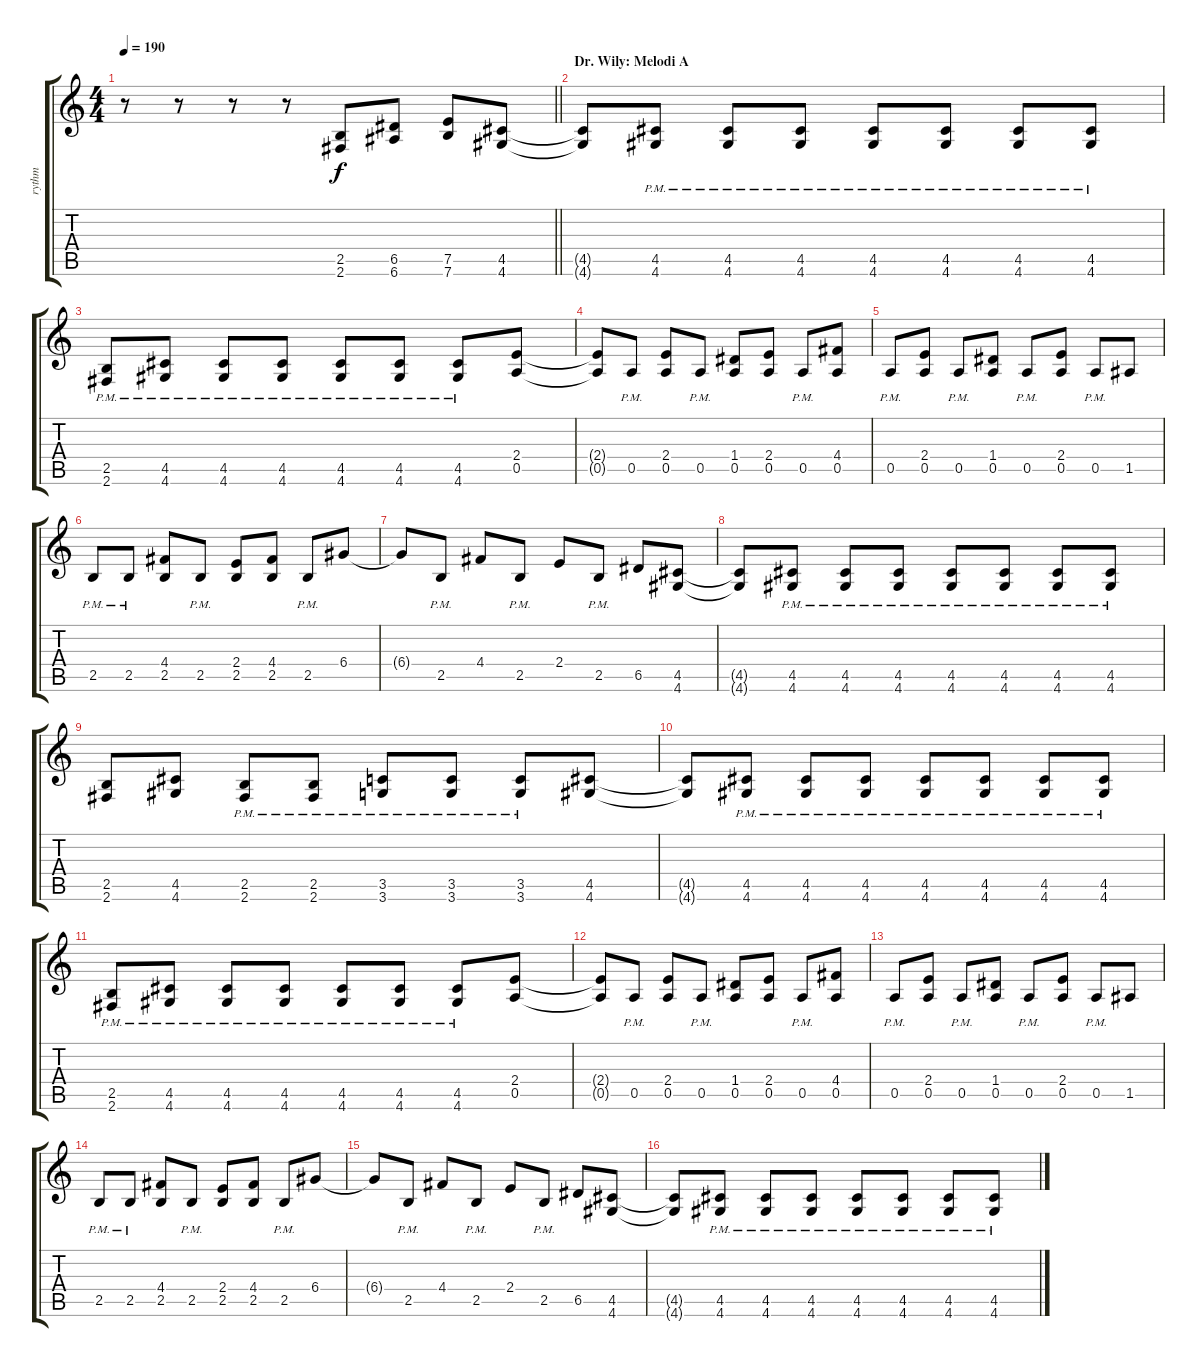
\track ("rythm" "rythm") {instrument distortionguitar}
\staff {score tabs}
\tuning (E4 B3 G3 D3 A2 E2) {hide}
\ts (4 4)
\tempo 190
\clef g2
\barLineRight lightlight
\ks c
r.8{dy f instrument distortionguitar} r.8 r.8 r.8 (2.5 2.6).8 (6.5 6.6).8 (7.5 7.6).8 (4.5 4.6).8 |
\section ("" "Dr. Wily: Melodi A")
(4.5{t} 4.6{t}).8 (4.5{pm} 4.6{pm}).8 (4.5{pm} 4.6{pm}).8 (4.5{pm} 4.6{pm}).8 (4.5{pm} 4.6{pm}).8 (4.5{pm} 4.6{pm}).8 (4.5{pm} 4.6{pm}).8 (4.5{pm} 4.6{pm}).8 |
(2.5{pm} 2.6{pm}).8 (4.5{pm} 4.6{pm}).8 (4.5{pm} 4.6{pm}).8 (4.5{pm} 4.6{pm}).8 (4.5{pm} 4.6{pm}).8 (4.5{pm} 4.6{pm}).8 (4.5{pm} 4.6{pm}).8 (2.4 0.5).8 |
(2.4{t} 0.5{t}).8 0.5{pm}.8 (2.4 0.5).8 0.5{pm}.8 (1.4 0.5).8 (2.4 0.5).8 0.5{pm}.8 (4.4 0.5).8 |
0.5{pm}.8 (2.4 0.5).8 0.5{pm}.8 (1.4 0.5).8 0.5{pm}.8 (2.4 0.5).8 0.5{pm}.8 1.5.8 |
2.5{pm}.8 2.5{pm}.8 (4.4 2.5).8 2.5{pm}.8 (2.4 2.5).8 (4.4 2.5).8 2.5{pm}.8 6.4.8 |
6.4{t}.8 2.5{pm}.8 4.4.8 2.5{pm}.8 2.4.8 2.5{pm}.8 6.5.8 (4.5 4.6).8 |
(4.5{t} 4.6{t}).8 (4.5{pm} 4.6{pm}).8 (4.5{pm} 4.6{pm}).8 (4.5{pm} 4.6{pm}).8 (4.5{pm} 4.6{pm}).8 (4.5{pm} 4.6{pm}).8 (4.5{pm} 4.6{pm}).8 (4.5{pm} 4.6{pm}).8 |
(2.5 2.6).8 (4.5 4.6).8 (2.5{pm} 2.6{pm}).8 (2.5{pm} 2.6{pm}).8 (3.5{pm} 3.6{pm}).8 (3.5{pm} 3.6{pm}).8 (3.5{pm} 3.6{pm}).8 (4.5 4.6).8 |
(4.5{t} 4.6{t}).8 (4.5{pm} 4.6{pm}).8 (4.5{pm} 4.6{pm}).8 (4.5{pm} 4.6{pm}).8 (4.5{pm} 4.6{pm}).8 (4.5{pm} 4.6{pm}).8 (4.5{pm} 4.6{pm}).8 (4.5{pm} 4.6{pm}).8 |
(2.5{pm} 2.6{pm}).8 (4.5{pm} 4.6{pm}).8 (4.5{pm} 4.6{pm}).8 (4.5{pm} 4.6{pm}).8 (4.5{pm} 4.6{pm}).8 (4.5{pm} 4.6{pm}).8 (4.5{pm} 4.6{pm}).8 (2.4 0.5).8 |
(2.4{t} 0.5{t}).8 0.5{pm}.8 (2.4 0.5).8 0.5{pm}.8 (1.4 0.5).8 (2.4 0.5).8 0.5{pm}.8 (4.4 0.5).8 |
0.5{pm}.8 (2.4 0.5).8 0.5{pm}.8 (1.4 0.5).8 0.5{pm}.8 (2.4 0.5).8 0.5{pm}.8 1.5.8 |
2.5{pm}.8 2.5{pm}.8 (4.4 2.5).8 2.5{pm}.8 (2.4 2.5).8 (4.4 2.5).8 2.5{pm}.8 6.4.8 |
6.4{t}.8 2.5{pm}.8 4.4.8 2.5{pm}.8 2.4.8 2.5{pm}.8 6.5.8 (4.5 4.6).8 |
(4.5{t} 4.6{t}).8 (4.5{pm} 4.6{pm}).8 (4.5{pm} 4.6{pm}).8 (4.5{pm} 4.6{pm}).8 (4.5{pm} 4.6{pm}).8 (4.5{pm} 4.6{pm}).8 (4.5{pm} 4.6{pm}).8 (4.5{pm} 4.6{pm}).8
